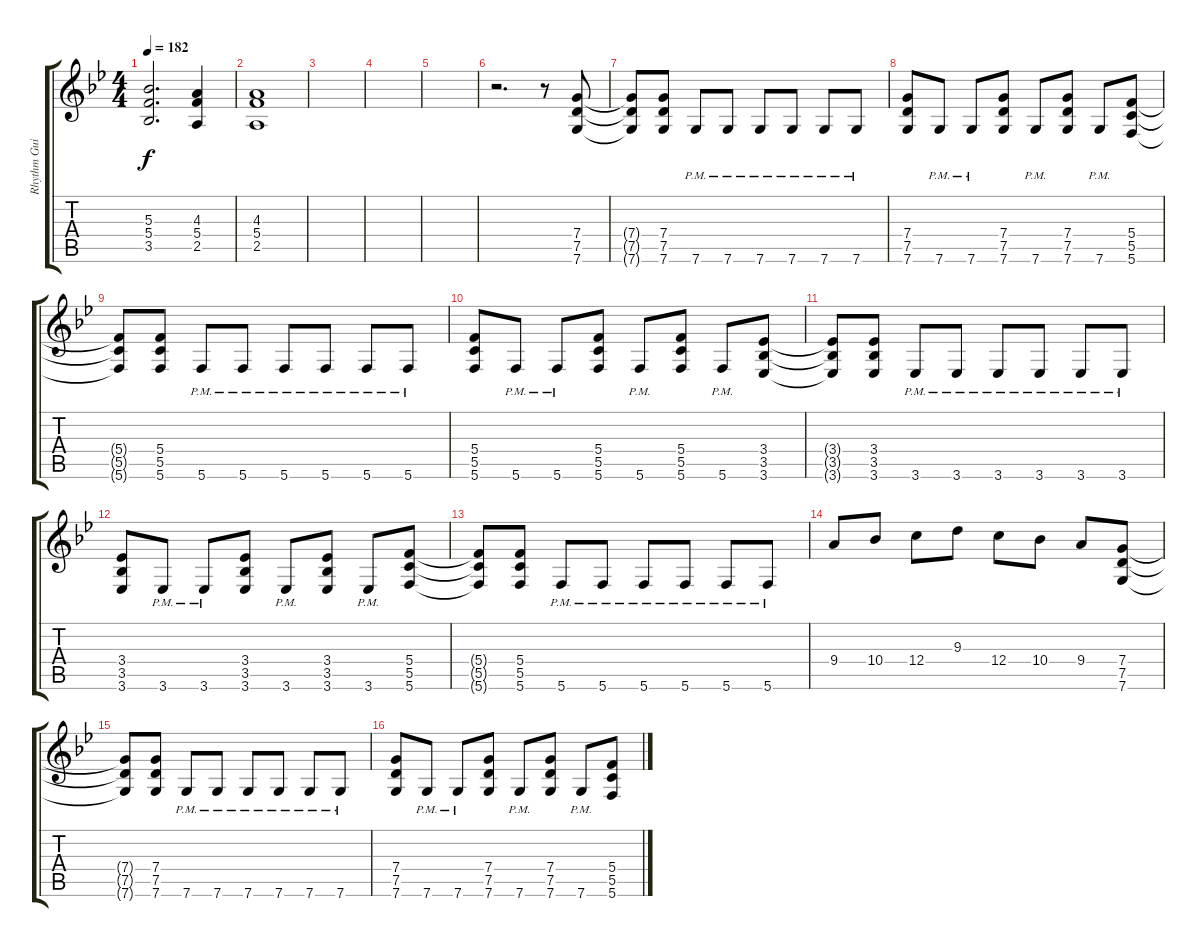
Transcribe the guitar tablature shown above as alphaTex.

\track ("Rhythm Guitar" "Rhythm Gui") {instrument distortionguitar}
\staff {score tabs}
\tuning (D4 A3 F3 C3 G2 C2) {hide}
\ts (4 4)
\tempo 182
\clef g2
\ks bb
(5.3 5.4 3.5).2{d dy f} (4.3 5.4 2.5).4 |
(4.3 5.4 2.5).1 |
|
|
|
r.2{d} r.8 (7.4 7.5 7.6).8{volume 12} |
(7.4{t} 7.5{t} 7.6{t}).8 (7.4 7.5 7.6).8 7.6{pm}.8 7.6{pm}.8 7.6{pm}.8 7.6{pm}.8 7.6{pm}.8 7.6{pm}.8 |
(7.4 7.5 7.6).8 7.6{pm}.8 7.6{pm}.8 (7.4 7.5 7.6).8 7.6{pm}.8 (7.4 7.5 7.6).8 7.6{pm}.8 (5.4 5.5 5.6).8 |
(5.4{t} 5.5{t} 5.6{t}).8 (5.4 5.5 5.6).8 5.6{pm}.8 5.6{pm}.8 5.6{pm}.8 5.6{pm}.8 5.6{pm}.8 5.6{pm}.8 |
(5.4 5.5 5.6).8 5.6{pm}.8 5.6{pm}.8 (5.4 5.5 5.6).8 5.6{pm}.8 (5.4 5.5 5.6).8 5.6{pm}.8 (3.4 3.5 3.6).8 |
(3.4{t} 3.5{t} 3.6{t}).8 (3.4 3.5 3.6).8 3.6{pm}.8 3.6{pm}.8 3.6{pm}.8 3.6{pm}.8 3.6{pm}.8 3.6{pm}.8 |
(3.4 3.5 3.6).8 3.6{pm}.8 3.6{pm}.8 (3.4 3.5 3.6).8 3.6{pm}.8 (3.4 3.5 3.6).8 3.6{pm}.8 (5.4 5.5 5.6).8 |
(5.4{t} 5.5{t} 5.6{t}).8 (5.4 5.5 5.6).8 5.6{pm}.8 5.6{pm}.8 5.6{pm}.8 5.6{pm}.8 5.6{pm}.8 5.6{pm}.8 |
9.4.8 10.4.8 12.4.8 9.3.8 12.4.8 10.4.8 9.4.8 (7.4 7.5 7.6).8 |
(7.4{t} 7.5{t} 7.6{t}).8 (7.4 7.5 7.6).8 7.6{pm}.8 7.6{pm}.8 7.6{pm}.8 7.6{pm}.8 7.6{pm}.8 7.6{pm}.8 |
(7.4 7.5 7.6).8 7.6{pm}.8 7.6{pm}.8 (7.4 7.5 7.6).8 7.6{pm}.8 (7.4 7.5 7.6).8 7.6{pm}.8 (5.4 5.5 5.6).8
